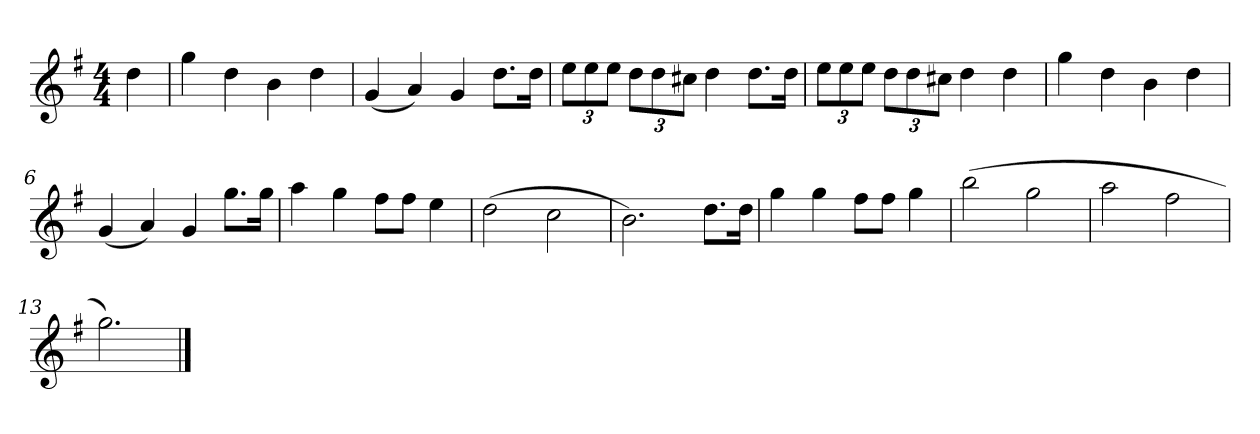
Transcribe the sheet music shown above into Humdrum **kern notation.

**kern
*part1
*staff1
*k[f#]
*M4/4
*MM120
=
4dd
=1
4gg
4dd
4b
4dd
=2
(4g
4a)
4g
8.ddL
16ddJk
=3
12eeL
12ee
12eeJ
12ddL
12dd
12cc#XJ
4dd
8.ddL
16ddJk
=4
12eeL
12ee
12eeJ
12ddL
12dd
12cc#XJ
4dd
4dd
=5
4gg
4dd
4b
4dd
=6
(4g
4a)
4g
8.ggL
16ggJk
=7
4aa
4gg
8ff#L
8ff#J
4ee
=8
(2dd
2cc
=9
2.b)
8.ddL
16ddJk
=10
4gg
4gg
8ff#L
8ff#J
4gg
=11
(2bb
2gg
=12
2aa
2ff#
=13
2.gg)
==
*-
